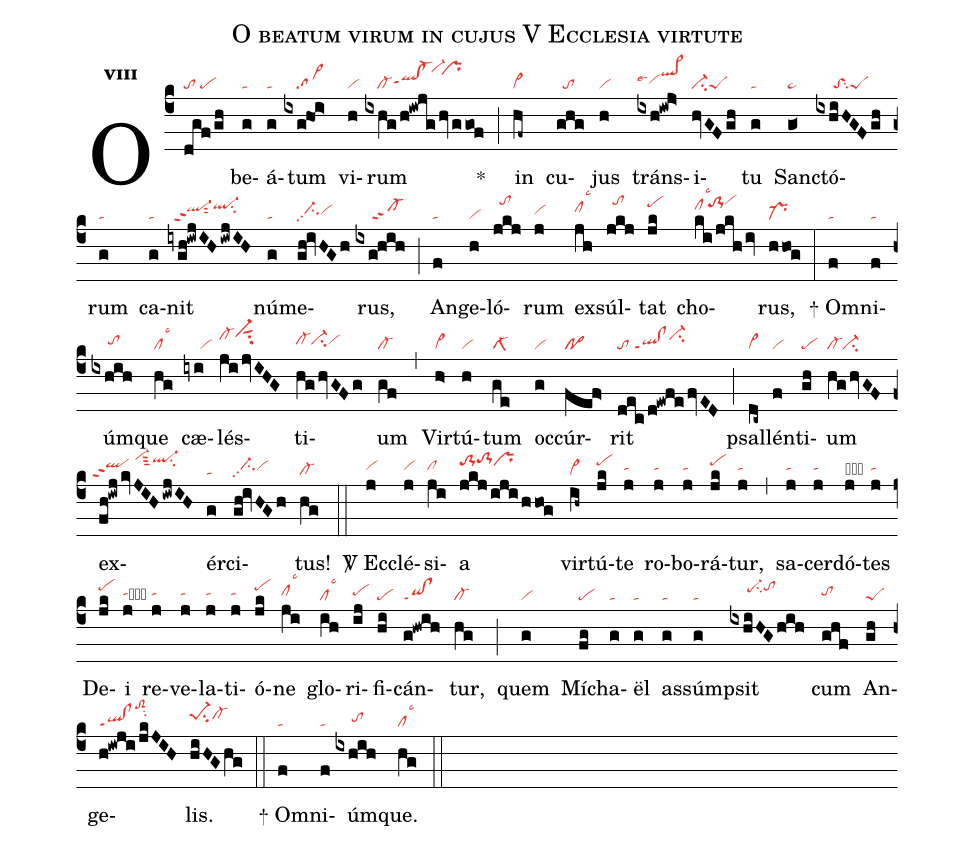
name:O beatum virum in cujus V Ecclesia virtute;
office-part:re;
mode:8;
nabc-lines:1;
%%
initial-style: 1;
name:O beatum virum in cujus;
mode: 8;
office-part: Responsorium;
annotation: Resp.;
annotation: viii;
nabc-lines:1;
%%
(c4) O(dgf/gh|to/pe) be(g|ta)á(g|ta)tum(ixg@ho1i>|////sa>) vi(h|vi)rum(ixhg/h!iwjg/hv/ggof|////cl-qlhh!cl-hhppt1`vi-hm`prhl) <sp>*</sp>(;) in(hf~|vi>) cu(ghg|//to)jus(h|vi) tráns(ixh!iwj>|vihhlse4ql>hk)i(hvGFgh|ci-peS)tu(g|ta) Sanc(g<|pe~)tó(ixhiHGFgh|/////toSsu2peS)rum(g|ta) ca(g|ta)nit(iygh!iwjIH/iwjIH|//ql-hippt2sut2ql-hjsu2) nú(g|ta)me(gh!ivHGh|//ci-hhpp2vihh)rus,(ixg!hih|/////sf-) (;) An(f|ta)ge(h|vi)ló(jkj|//tohl)rum(j|vihh) ex(jh|clhilsc3)súl(jkj|//tohl)tat(jk|pehk) cho(ki/jkh/iv|clhjlsc3`to-1hkvihl)rus,(hhog|pr-) (:)
<sp>+</sp> Om(f|ta)ni(f|ta)úm(ixhih|/////tohh)que(hg|cllsc3) cæ(iyi|/////vi)lés(jijvIHG|cl-hjvi-hksut1su2)ti(hg/hvGFg|cl-hhci-hhvihh)um(gf|cl-) (,) Vir(h>|vi>)tú(h|vi)tum(ge|clS-1) oc(g|vi)cúr(fef>|po>)rit(dec/d!ewfefvED|to/ql!clppt1ci-hj) (;) psal(dc~|vi>)lén(f|vi)ti(gh|pe)um(hghvGF|cl-ci-) ex(fh!iwj/kvJIH/iwjIH|``qlhippt2/vi-hlsut3ql-hksu2)ér(g|ta)ci(gh!ivHGh|//ci-hhpp2vihh)tus!(hg|cl-) (::)

<sp>V/</sp> Ec(j|vihh)clé(j|vihh)si(ji|clhh)a(jkj/iji/hhog|to-1hjto-1hkprhj) vir(ih~|vi>)tú(jk|pehj)te(j|tahh) ro(j|tahh)bo(j|tahh)rá(jk|pehj)tur,(j|tahh) (,) sa(j|tahh)cer(j|tahh)dó(j|obtahh)tes(j|tahh) De(jk|pehj)i(j|tahhcb) re(j|tahh)ve(j|tahh)la(j|tahh)ti(j|tahh)ó(jk|pehj)ne(ji|clhhlsc3) glo(ih|cllsc3)ri(ij|pehh)fi(hi|pe)cán(g!hwih|qi!clppt1)tur,(hg|cl-) (;) quem(g|vi) Mí(fg|pe)cha(g|ta)ël(g|ta) as(g|ta)súm(g|ta)psit(ixhiHGhih|/////pe-hisu2tohj) cum(ghf|tohh) An(gh|peS)ge(h!iwji/jkJIH|ql!clppt1toS2hmsu2)lis.(hiHGhg|pe-1hisu2cl-hi) (::)
<sp>+</sp> O(f|ta)mni(f|ta)úm(ixhih|/////tohh)que.(hg|cllsc3) (::)
